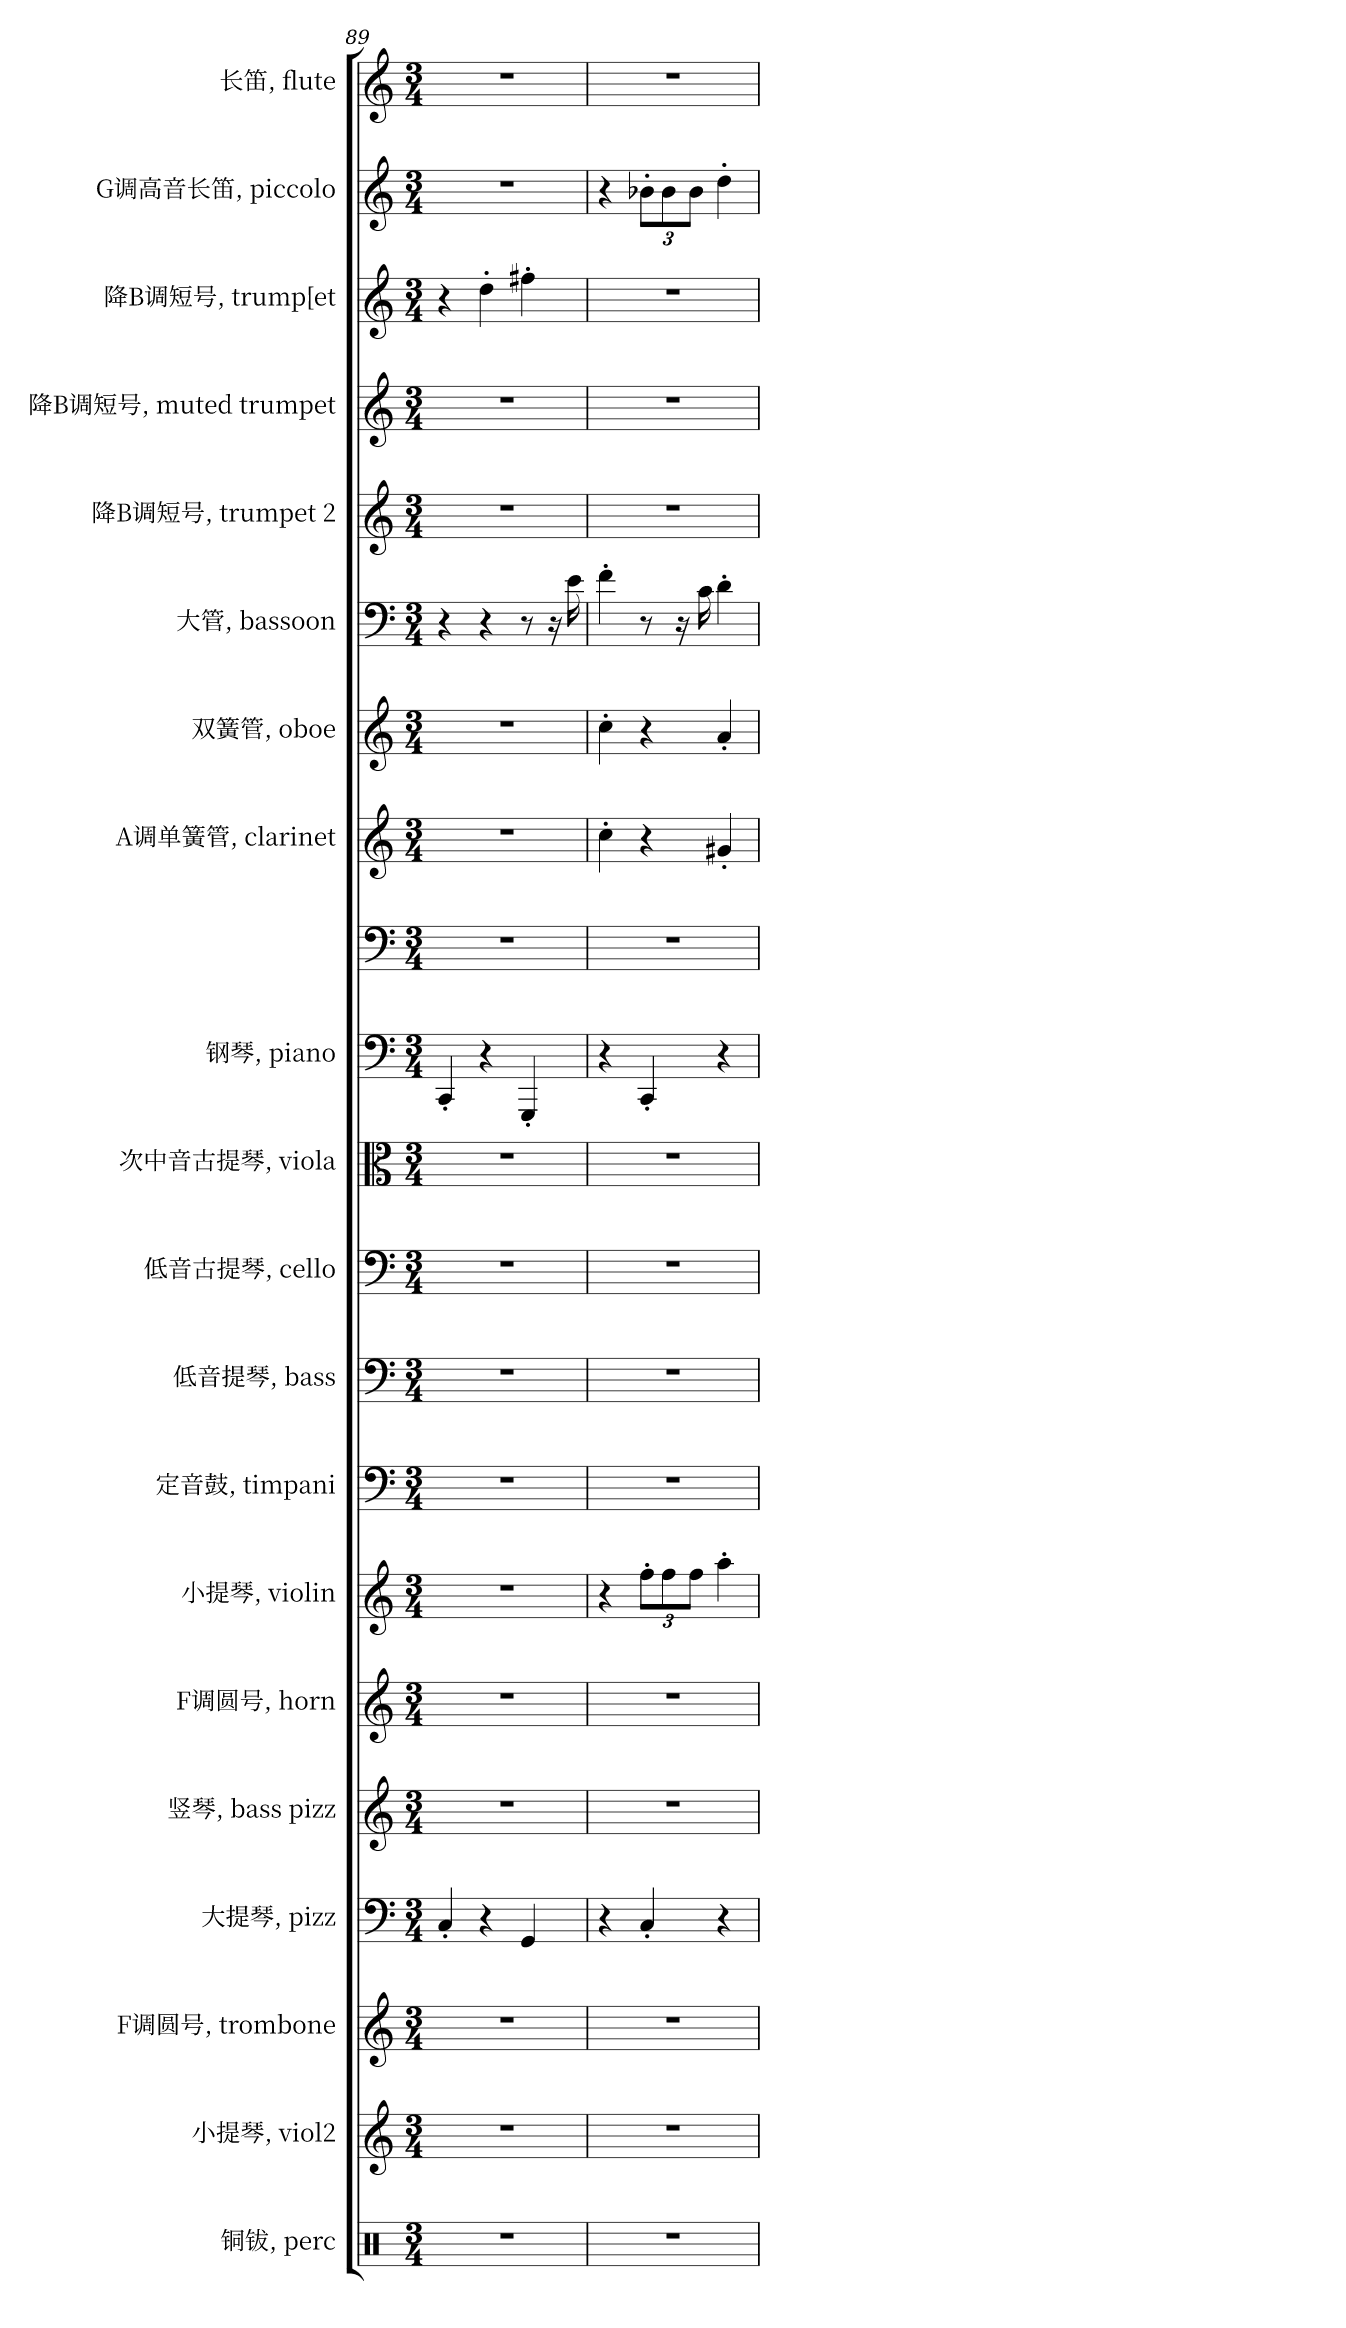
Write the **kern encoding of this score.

**kern	**kern	**kern	**kern	**kern	**kern	**kern	**kern	**kern	**kern	**kern	**kern	**kern	**kern	**kern	**kern	**kern	**kern	**kern	**kern	**kern
*part20	*part19	*part18	*part17	*part16	*part15	*part14	*part13	*part12	*part11	*part10	*part9	*part9	*part8	*part7	*part6	*part5	*part4	*part3	*part2	*part1
*staff21	*staff20	*staff19	*staff18	*staff17	*staff16	*staff15	*staff14	*staff13	*staff12	*staff11	*staff10	*staff9	*staff8	*staff7	*staff6	*staff5	*staff4	*staff3	*staff2	*staff1
*I"铜钹, perc	*I"小提琴, viol2	*I"F调圆号, trombone	*I"大提琴, pizz	*I"竖琴, bass pizz	*I"F调圆号, horn	*I"小提琴, violin	*I"定音鼓, timpani	*I"低音提琴, bass	*I"低音古提琴, cello	*I"次中音古提琴, viola	*I"钢琴, piano	*	*I"A调单簧管, clarinet	*I"双簧管, oboe	*I"大管, bassoon	*I"降B调短号, trumpet 2	*I"降B调短号, muted trumpet	*I"降B调短号, trump[et	*I"G调高音长笛, piccolo	*I"长笛, flute
*	*	*	*	*	*I'F Hn.	*I'Vln.	*I'Timp.	*	*	*	*I'Pno.	*	*I'A Cl.	*I'Ob.	*I'Bsn.	*	*	*	*	*I'Fl.
*clefX	*clefG2	*clefG2	*clefF4	*clefG2	*clefG2	*clefG2	*clefF4	*clefF4	*clefF4	*clefC3	*clefF4	*clefF4	*clefG2	*clefG2	*clefF4	*clefG2	*clefG2	*clefG2	*clefG2	*clefG2
*	*	*ITrd4c7	*	*	*ITrd4c7	*	*	*ITrd7c12	*	*	*	*	*ITrd2c3	*	*	*ITrd1c2	*ITrd1c2	*ITrd1c2	*ITrd-4c-7	*
*k[]	*k[]	*k[b-]	*k[]	*k[]	*k[b-]	*k[]	*k[]	*k[]	*k[]	*k[]	*k[]	*k[]	*k[f#c#g#]	*k[]	*k[]	*k[b-e-]	*k[b-e-]	*k[b-e-]	*k[f#]	*k[]
*M3/4	*M3/4	*M3/4	*M3/4	*M3/4	*M3/4	*M3/4	*M3/4	*M3/4	*M3/4	*M3/4	*M3/4	*M3/4	*M3/4	*M3/4	*M3/4	*M3/4	*M3/4	*M3/4	*M3/4	*M3/4
=89	=89	=89	=89	=89	=89	=89	=89	=89	=89	=89	=89	=89	=89	=89	=89	=89	=89	=89	=89	=89
2.r	2.r	2.r	4C'/	2.r	2.r	2.r	2.r	2.r	2.r	2.r	4CC'/	2.r	2.r	2.r	4r	2.r	2.r	4r	2.r	2.r
.	.	.	4r	.	.	.	.	.	.	.	4r	.	.	.	4r	.	.	4cc'\	.	.
.	.	.	4GG/	.	.	.	.	.	.	.	4GGG'/	.	.	.	8r	.	.	4een'\	.	.
.	.	.	.	.	.	.	.	.	.	.	.	.	.	.	16r	.	.	.	.	.
.	.	.	.	.	.	.	.	.	.	.	.	.	.	.	16e\	.	.	.	.	.
=90	=90	=90	=90	=90	=90	=90	=90	=90	=90	=90	=90	=90	=90	=90	=90	=90	=90	=90	=90	=90
2.r	2.r	2.r	4r	2.r	2.r	4r	2.r	2.r	2.r	2.r	4r	2.r	4a'\	4cc'\	4f'\	2.r	2.r	2.r	4r	2.r
*	*	*	*	*	*	*Xbrackettup	*	*	*	*	*	*	*	*	*	*	*	*	*Xbrackettup	*
.	.	.	4C'/	.	.	12ff'\L	.	.	.	.	4CC'/	.	4r	4r	8r	.	.	.	12ffn'\L	.
.	.	.	.	.	.	12ff\	.	.	.	.	.	.	.	.	.	.	.	.	12ff\	.
.	.	.	.	.	.	.	.	.	.	.	.	.	.	.	16r	.	.	.	.	.
.	.	.	.	.	.	12ff\J	.	.	.	.	.	.	.	.	.	.	.	.	12ff\J	.
.	.	.	.	.	.	.	.	.	.	.	.	.	.	.	16c\	.	.	.	.	.
.	.	.	4r	.	.	4aa'\	.	.	.	.	4r	.	4e#X'/	4a'/	4d'\	.	.	.	4aa'\	.
=	=	=	=	=	=	=	=	=	=	=	=	=	=	=	=	=	=	=	=	=
*-	*-	*-	*-	*-	*-	*-	*-	*-	*-	*-	*-	*-	*-	*-	*-	*-	*-	*-	*-	*-
